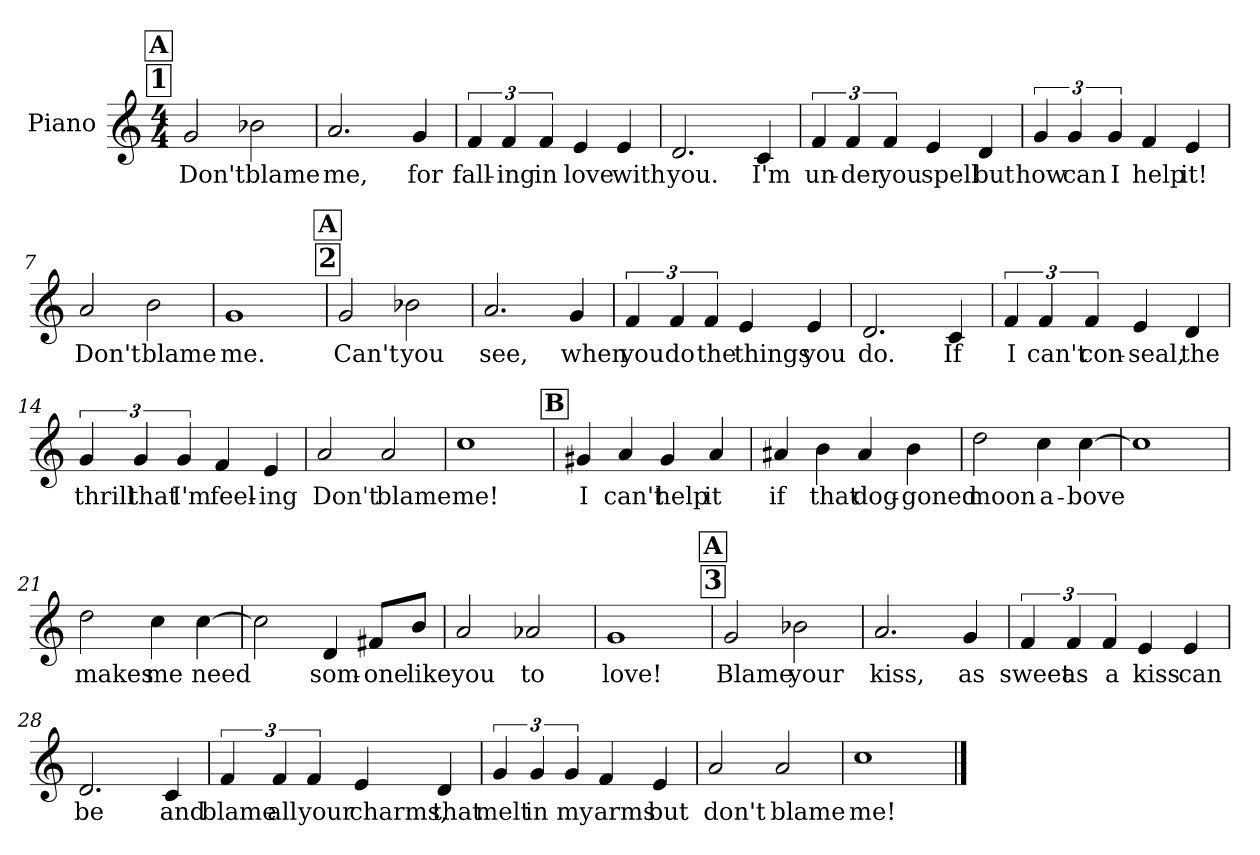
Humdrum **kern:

**kern	**text
*part1	*part1
*staff1	*staff1
*I"Piano	*
*I'Pno.	*
*clefG2	*
*k[]	*
*M4/4	*
!!LO:REH:place=s1:a:t=1
!!LO:REH:place=s1:a:fs=14:t=A
=1	=1
2g/	Don't
2b-X\	blame
=2	=2
2.a/	me,
4g/	for
=3	=3
6f/	fall-
6f/	-ing
6f/	in
4e/	love
4e/	with
=4	=4
2.d/	you.
4c/	I'm
!!LO:LB:g=z
=5	=5
6f/	un-
6f/	-der
6f/	you
4e/	spell
4d/	but
=6	=6
6g/	how
6g/	can
6g/	I
4f/	help
4e/	it!
=7	=7
2a/	Don't
2b\	blame
=8	=8
1g	me.
!!LO:LB:g=z
!!LO:REH:place=s1:a:t=2
!!LO:REH:place=s1:a:fs=14:t=A
=9	=9
2g/	Can't
2b-X\	you
=10	=10
2.a/	see,
4g/	when
=11	=11
6f/	you
6f/	do
6f/	the
4e/	things
4e/	you
=12	=12
2.d/	do.
4c/	If
!!LO:LB:g=z
=13	=13
6f/	I
6f/	can't
6f/	con-
4e/	seal,
4d/	the
=14	=14
6g/	thrill
6g/	that
6g/	I'm
4f/	feel-
4e/	-ing
=15	=15
2a/	Don't
2a/	blame
=16	=16
1cc	me!
!!LO:LB:g=z
!!LO:REH:place=s1:a:fs=14:t=B
=17	=17
4g#X/	I
4a/	can't
4g#/	help
4a/	it
=18	=18
4a#X/	if
4b\	that
4a#/	dog-
4b\	-goned
=19	=19
2dd\	moon
4cc\	a-
[4cc\	-bove
=20	=20
1cc]	.
!!LO:LB:g=z
=21	=21
2dd\	makes
4cc\	me
[4cc\	need
=22	=22
2cc\]	.
4d/	som-
8f#X/L	-one
8b/J	like
=23	=23
2a/	you
2a-X/	to
=24	=24
1g	love!
!!LO:LB:g=z
!!LO:REH:place=s1:a:t=3
!!LO:REH:place=s1:a:fs=14:t=A
=25	=25
2g/	Blame
2b-X\	your
=26	=26
2.a/	kiss,
4g/	as
=27	=27
6f/	sweet
6f/	as
6f/	a
4e/	kiss
4e/	can
=28	=28
2.d/	be
4c/	and
!!LO:LB:g=z
=29	=29
6f/	blame
6f/	all
6f/	your
4e/	charms,
4d/	that
=30	=30
6g/	melt
6g/	in
6g/	my
4f/	arms
4e/	but
=31	=31
2a/	don't
2a/	blame
=32	=32
1cc	me!
==	==
*-	*-
